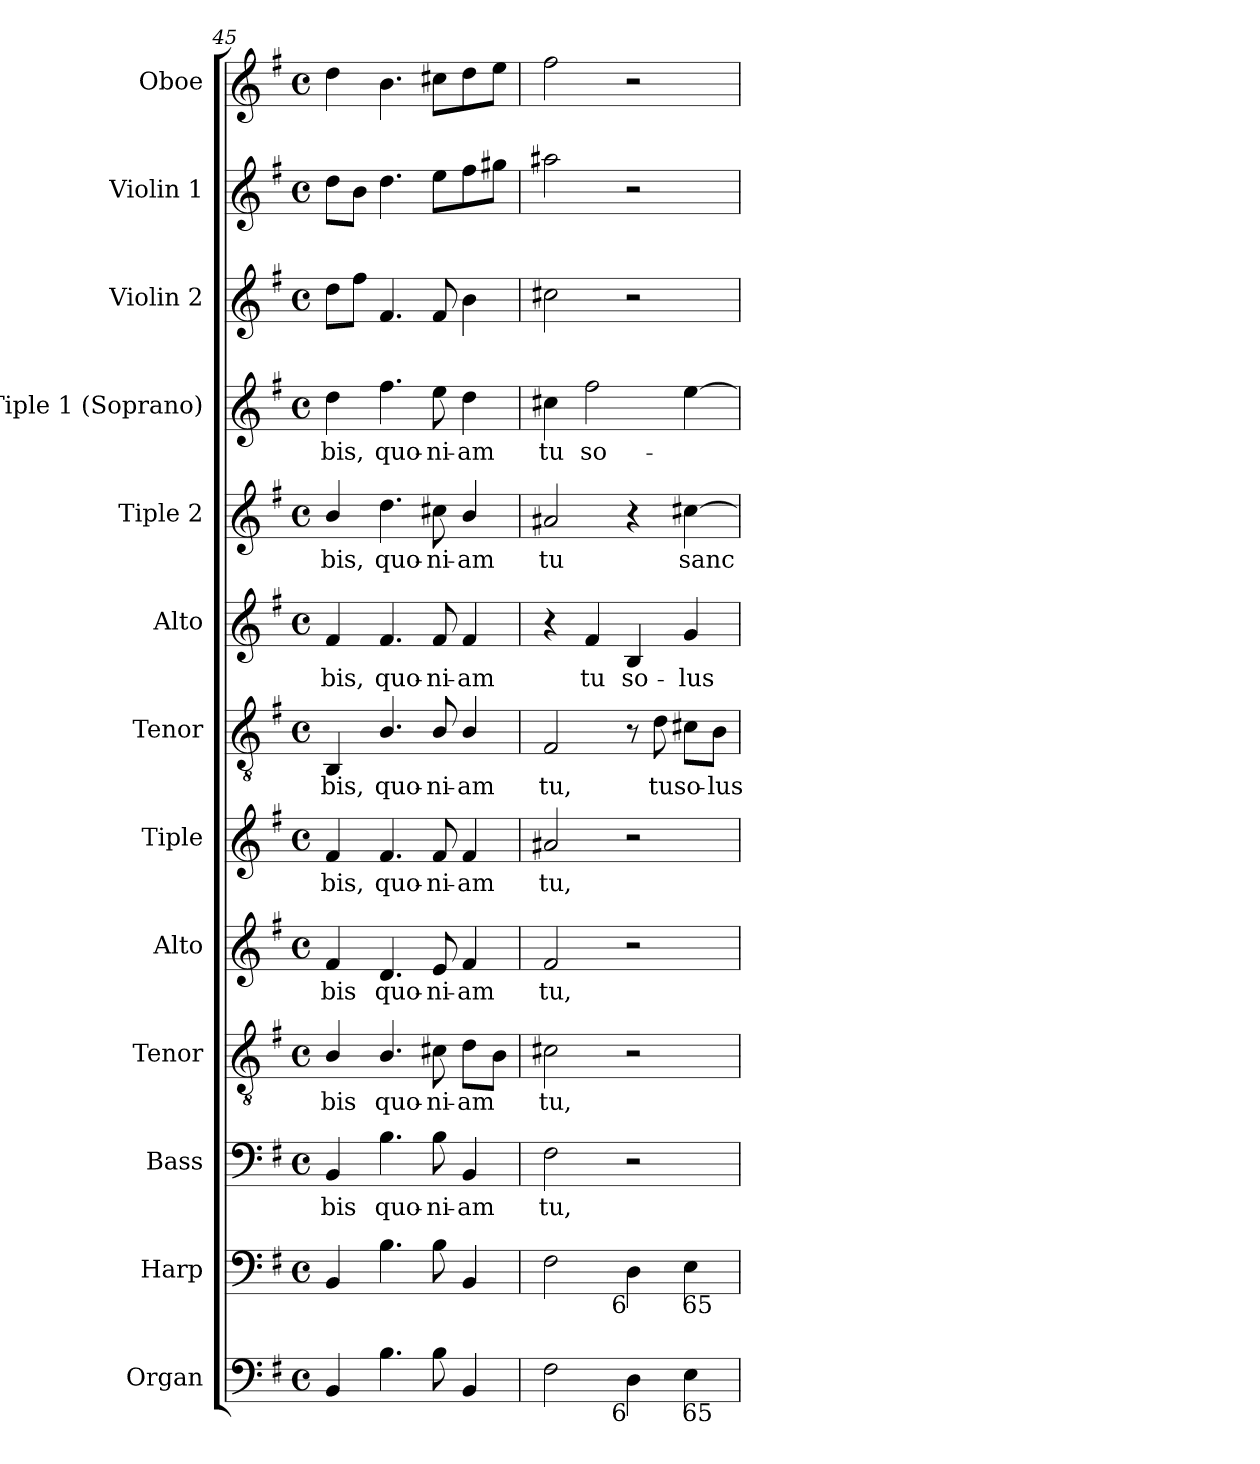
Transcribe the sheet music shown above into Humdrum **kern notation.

**kern	**kern	**kern	**text	**kern	**text	**kern	**text	**kern	**text	**kern	**text	**kern	**text	**kern	**text	**kern	**text	**kern	**kern	**kern
*part13	*part12	*part11	*part11	*part10	*part10	*part9	*part9	*part8	*part8	*part7	*part7	*part6	*part6	*part5	*part5	*part4	*part4	*part3	*part2	*part1
*staff13	*staff12	*staff11	*staff11	*staff10	*staff10	*staff9	*staff9	*staff8	*staff8	*staff7	*staff7	*staff6	*staff6	*staff5	*staff5	*staff4	*staff4	*staff3	*staff2	*staff1
*I"Organ	*I"Harp	*I"Bass	*	*I"Tenor	*	*I"Alto	*	*I"Tiple	*	*I"Tenor	*	*I"Alto	*	*I"Tiple 2	*	*I"Tiple 1 (Soprano)	*	*I"Violin 2	*I"Violin 1	*I"Oboe
*I'Org.	*I'Hp.	*I'B.	*	*I'T.	*	*I'A.	*	*	*	*I'T.	*	*I'A.	*	*	*	*I'S1.	*	*I'Vln. 2	*I'Vln. 1	*I'Ob.
!!LO:PB:g=z
*clefF4	*clefF4	*clefF4	*	*clefGv2	*	*clefG2	*	*clefG2	*	*clefGv2	*	*clefG2	*	*clefG2	*	*clefG2	*	*clefG2	*clefG2	*clefG2
*	*	*	*	*ITrd7c12	*	*	*	*	*	*ITrd7c12	*	*	*	*	*	*	*	*	*	*
*k[f#]	*k[f#]	*k[f#]	*	*k[f#]	*	*k[f#]	*	*k[f#]	*	*k[f#]	*	*k[f#]	*	*k[f#]	*	*k[f#]	*	*k[f#]	*k[f#]	*k[f#]
*G:	*G:	*G:	*	*G:	*	*G:	*	*G:	*	*G:	*	*G:	*	*G:	*	*G:	*	*G:	*G:	*G:
*M4/4	*M4/4	*M4/4	*	*M4/4	*	*M4/4	*	*M4/4	*	*M4/4	*	*M4/4	*	*M4/4	*	*M4/4	*	*M4/4	*M4/4	*M4/4
*met(c)	*met(c)	*met(c)	*	*met(c)	*	*met(c)	*	*met(c)	*	*met(c)	*	*met(c)	*	*met(c)	*	*met(c)	*	*met(c)	*met(c)	*met(c)
=45	=45	=45	=45	=45	=45	=45	=45	=45	=45	=45	=45	=45	=45	=45	=45	=45	=45	=45	=45	=45
!	!	!	!LO:LY:b:color=#000000	!	!	!	!	!	!	!	!	!	!	!	!	!	!	!	!	!
!	!	!	!	!	!LO:LY:b:color=#000000	!	!	!	!	!	!	!	!	!	!	!	!	!	!	!
!	!	!	!	!	!	!	!LO:LY:b:color=#000000	!	!	!	!	!	!	!	!	!	!	!	!	!
!	!	!	!	!	!	!	!	!	!LO:LY:b:color=#000000	!	!	!	!	!	!	!	!	!	!	!
!	!	!	!	!	!	!	!	!	!	!	!LO:LY:b:color=#000000	!	!	!	!	!	!	!	!	!
!	!	!	!	!	!	!	!	!	!	!	!	!	!LO:LY:b:color=#000000	!	!	!	!	!	!	!
!	!	!	!	!	!	!	!	!	!	!	!	!	!	!	!LO:LY:b:color=#000000	!	!	!	!	!
!	!	!	!	!	!	!	!	!	!	!	!	!	!	!	!	!	!LO:LY:b:color=#000000	!	!	!
4BBi/	4BBi/	4BBi/	-bis	4BBi/	-bis	4f#i/	-bis	4f#i/	-bis,	4BBBi/	-bis,	4f#i/	-bis,	4bi/	-bis,	4ddi\	-bis,	8ddi\L	8ddi\L	4ddi\
.	.	.	.	.	.	.	.	.	.	.	.	.	.	.	.	.	.	8ff#i\J	8bi\J	.
!	!	!	!LO:LY:b:color=#000000	!	!	!	!	!	!	!	!	!	!	!	!	!	!	!	!	!
!	!	!	!	!	!LO:LY:b:color=#000000	!	!	!	!	!	!	!	!	!	!	!	!	!	!	!
!	!	!	!	!	!	!	!LO:LY:b:color=#000000	!	!	!	!	!	!	!	!	!	!	!	!	!
!	!	!	!	!	!	!	!	!	!LO:LY:b:color=#000000	!	!	!	!	!	!	!	!	!	!	!
!	!	!	!	!	!	!	!	!	!	!	!LO:LY:b:color=#000000	!	!	!	!	!	!	!	!	!
!	!	!	!	!	!	!	!	!	!	!	!	!	!LO:LY:b:color=#000000	!	!	!	!	!	!	!
!	!	!	!	!	!	!	!	!	!	!	!	!	!	!	!LO:LY:b:color=#000000	!	!	!	!	!
!	!	!	!	!	!	!	!	!	!	!	!	!	!	!	!	!	!LO:LY:b:color=#000000	!	!	!
4.Bi\	4.Bi\	4.Bi\	quo-	4.BBi/	quo-	4.di/	quo-	4.f#i/	quo-	4.BBi/	quo-	4.f#i/	quo-	4.ddi\	quo-	4.ff#i\	quo-	4.f#i/	4.ddi\	4.bi\
!	!	!	!LO:LY:b:color=#000000	!	!	!	!	!	!	!	!	!	!	!	!	!	!	!	!	!
!	!	!	!	!	!LO:LY:b:color=#000000	!	!	!	!	!	!	!	!	!	!	!	!	!	!	!
!	!	!	!	!	!	!	!LO:LY:b:color=#000000	!	!	!	!	!	!	!	!	!	!	!	!	!
!	!	!	!	!	!	!	!	!	!LO:LY:b:color=#000000	!	!	!	!	!	!	!	!	!	!	!
!	!	!	!	!	!	!	!	!	!	!	!LO:LY:b:color=#000000	!	!	!	!	!	!	!	!	!
!	!	!	!	!	!	!	!	!	!	!	!	!	!LO:LY:b:color=#000000	!	!	!	!	!	!	!
!	!	!	!	!	!	!	!	!	!	!	!	!	!	!	!LO:LY:b:color=#000000	!	!	!	!	!
!	!	!	!	!	!	!	!	!	!	!	!	!	!	!	!	!	!LO:LY:b:color=#000000	!	!	!
8Bi\	8Bi\	8Bi\	-ni-	8C#Xi\	-ni-	8ei/	-ni-	8f#i/	-ni-	8BBi/	-ni-	8f#i/	-ni-	8cc#Xi\	-ni-	8eei\	-ni-	8f#i/	8eei\L	8cc#Xi\L
!	!	!	!LO:LY:b:color=#000000	!	!	!	!	!	!	!	!	!	!	!	!	!	!	!	!	!
!	!	!	!	!	!LO:LY:b:color=#000000	!	!	!	!	!	!	!	!	!	!	!	!	!	!	!
!	!	!	!	!	!	!	!LO:LY:b:color=#000000	!	!	!	!	!	!	!	!	!	!	!	!	!
!	!	!	!	!	!	!	!	!	!LO:LY:b:color=#000000	!	!	!	!	!	!	!	!	!	!	!
!	!	!	!	!	!	!	!	!	!	!	!LO:LY:b:color=#000000	!	!	!	!	!	!	!	!	!
!	!	!	!	!	!	!	!	!	!	!	!	!	!LO:LY:b:color=#000000	!	!	!	!	!	!	!
!	!	!	!	!	!	!	!	!	!	!	!	!	!	!	!LO:LY:b:color=#000000	!	!	!	!	!
!	!	!	!	!	!	!	!	!	!	!	!	!	!	!	!	!	!LO:LY:b:color=#000000	!	!	!
4BBi/	4BBi/	4BBi/	-am	8Di\L	-am	4f#i/	-am	4f#i/	-am	4BBi/	-am	4f#i/	-am	4bi/	-am	4ddi\	-am	4bi\	8ff#i\	8ddi\
.	.	.	.	8BBi\J	.	.	.	.	.	.	.	.	.	.	.	.	.	.	8gg#Xi\J	8eei\J
=46	=46	=46	=46	=46	=46	=46	=46	=46	=46	=46	=46	=46	=46	=46	=46	=46	=46	=46	=46	=46
!	!	!	!LO:LY:b:color=#000000	!	!	!	!	!	!	!	!	!	!	!	!	!	!	!	!	!
!	!	!	!	!	!LO:LY:b:color=#000000	!	!	!	!	!	!	!	!	!	!	!	!	!	!	!
!	!	!	!	!	!	!	!LO:LY:b:color=#000000	!	!	!	!	!	!	!	!	!	!	!	!	!
!	!	!	!	!	!	!	!	!	!LO:LY:b:color=#000000	!	!	!	!	!	!	!	!	!	!	!
!	!	!	!	!	!	!	!	!	!	!	!LO:LY:b:color=#000000	!	!	!	!	!	!	!	!	!
!	!	!	!	!	!	!	!	!	!	!	!	!	!	!	!LO:LY:b:color=#000000	!	!	!	!	!
!	!	!	!	!	!	!	!	!	!	!	!	!	!	!	!	!	!LO:LY:b:color=#000000	!	!	!
*^	*^	*	*	*	*	*	*	*	*	*	*	*	*	*	*	*	*	*	*	*
2F#i\	2..ryy	2F#i\	2..ryy	2F#i\	tu,	2C#Xi\	tu,	2f#i/	tu,	2a#Xi/	tu,	2FF#i/	tu,	4r	.	2a#Xi/	tu	4cc#Xi\	tu	2cc#Xi\	2aa#Xi\	2ff#i\
!	!	!	!	!	!	!	!	!	!	!	!	!	!	!	!LO:LY:b:color=#000000	!	!	!	!	!	!	!
!	!	!	!	!	!	!	!	!	!	!	!	!	!	!	!	!	!	!	!LO:LY:b:color=#000000	!	!	!
.	.	.	.	.	.	.	.	.	.	.	.	.	.	4f#i/	tu	.	.	2ff#i\	so-	.	.	.
!	!	!LO:TX:b:rj:t=6	!	!	!	!	!	!	!	!	!	!	!	!	!	!	!	!	!	!	!	!
!LO:TX:b:rj:t=6	!	!	!	!	!	!	!	!	!	!	!	!	!	!	!	!	!	!	!	!	!	!
!	!	!	!	!	!	!	!	!	!	!	!	!	!	!	!LO:LY:b:color=#000000	!	!	!	!	!	!	!
4Di\	.	4Di\	.	2r	.	2r	.	2r	.	2r	.	8r	.	4Bi/	so-	4r	.	.	.	2r	2r	2r
!	!	!	!	!	!	!	!	!	!	!	!	!	!LO:LY:b:color=#000000	!	!	!	!	!	!	!	!	!
.	.	.	.	.	.	.	.	.	.	.	.	8Di\	tu	.	.	.	.	.	.	.	.	.
!	!	!	!	!	!	!	!	!	!	!	!	!	!LO:LY:b:color=#000000	!	!	!	!	!	!	!	!	!
!	!	!	!	!	!	!	!	!	!	!	!	!	!	!	!LO:LY:b:color=#000000	!	!	!	!	!	!	!
!	!	!	!	!	!	!	!	!	!	!	!	!	!	!	!	!	!LO:LY:b:color=#000000	!	!	!	!	!
4Ei\	.	4Ei\	.	.	.	.	.	.	.	.	.	8C#Xi\L	so-	4gi/	-lus	[4cc#Xi\	sanc-	[4eei\	.	.	.	.
!	!	!	!LO:TX:b:rj:t=65	!	!	!	!	!	!	!	!	!	!	!	!	!	!	!	!	!	!	!
!	!LO:TX:b:rj:t=65	!	!	!	!	!	!	!	!	!	!	!	!	!	!	!	!	!	!	!	!	!
!	!	!	!	!	!	!	!	!	!	!	!	!	!LO:LY:b:color=#000000	!	!	!	!	!	!	!	!	!
.	8ryy	.	8ryy	.	.	.	.	.	.	.	.	8BBi\J	-lus	.	.	.	.	.	.	.	.	.
*v	*v	*	*	*	*	*	*	*	*	*	*	*	*	*	*	*	*	*	*	*	*	*
*	*v	*v	*	*	*	*	*	*	*	*	*	*	*	*	*	*	*	*	*	*	*
=	=	=	=	=	=	=	=	=	=	=	=	=	=	=	=	=	=	=	=	=
*-	*-	*-	*-	*-	*-	*-	*-	*-	*-	*-	*-	*-	*-	*-	*-	*-	*-	*-	*-	*-
